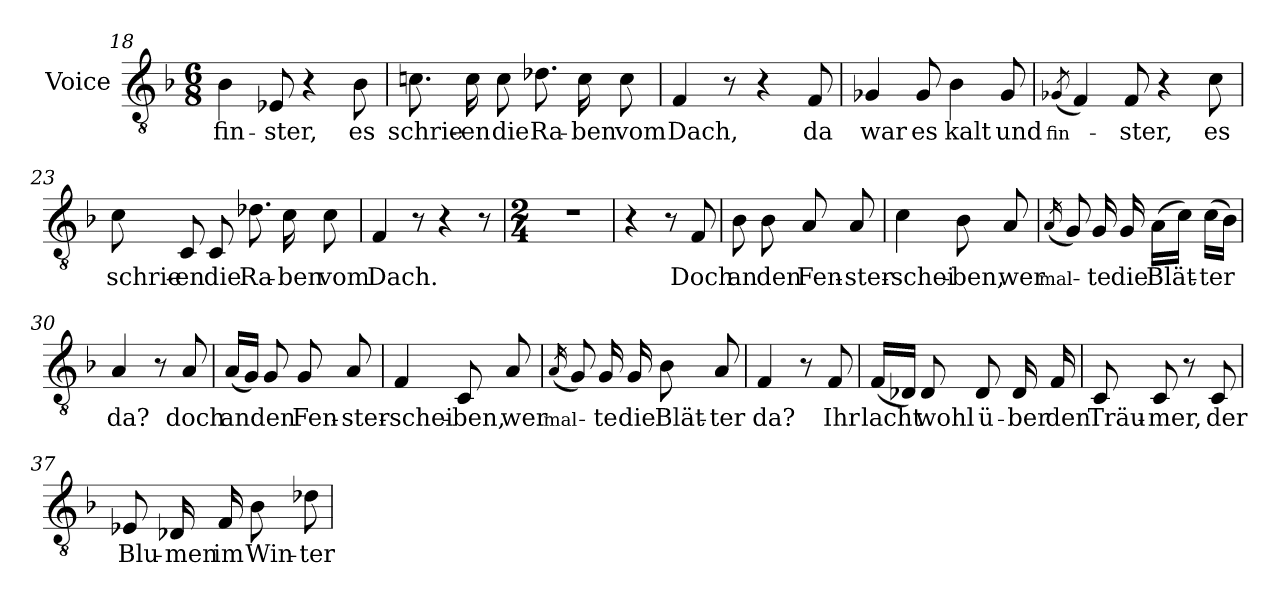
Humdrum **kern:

**kern	**text
*part1	*part1
*staff1	*staff1
*I"Voice	*
*clefGv2	*
*ITrd7c12	*
*k[b-]	*
*F:	*
*M6/8	*
=18	=18
!	!LO:LY:b:color=#000000
4BB-i\	fin-
!	!LO:LY:b:color=#000000
8EE-Xi/	-ster,
4r	.
!	!LO:LY:b:color=#000000
8BB-i\	es
!!LO:LB:g=z
=19	=19
!	!LO:LY:b:color=#000000
8.Cni\	schrie-
!	!LO:LY:b:color=#000000
16Ci\	-en
!	!LO:LY:b:color=#000000
8Ci\	die
!	!LO:LY:b:color=#000000
8.D-Xi\	Ra-
!	!LO:LY:b:color=#000000
16Ci\	-ben
!	!LO:LY:b:color=#000000
8Ci\	vom
=20	=20
!	!LO:LY:b:color=#000000
4FFi/	Dach,
8r	.
4r	.
!	!LO:LY:b:color=#000000
8FFi/	da
=21	=21
!	!LO:LY:b:color=#000000
4GG-Xi/	war
!	!LO:LY:b:color=#000000
8GG-i/	es
!	!LO:LY:b:color=#000000
4BB-i\	kalt
!	!LO:LY:b:color=#000000
8GG-i/	und
=22	=22
!	!LO:LY:b:color=#000000
(8qGG-Xi/	fin-
4FFi/)	.
!	!LO:LY:b:color=#000000
8FFi/	-ster,
4r	.
!	!LO:LY:b:color=#000000
8Ci\	es
=23	=23
!	!LO:LY:b:color=#000000
8Ci\	schrie-
!	!LO:LY:b:color=#000000
8CCi/	-en
!	!LO:LY:b:color=#000000
8CCi/	die
!	!LO:LY:b:color=#000000
8.D-Xi\	Ra-
!	!LO:LY:b:color=#000000
16Ci\	-ben
!	!LO:LY:b:color=#000000
8Ci\	vom
=24	=24
!	!LO:LY:b:color=#000000
4FFi/	Dach.
8r	.
4r	.
8r	.
=25	=25
*M2/4	*
!LO:N:vis=1	!
2r	.
!!LO:LB:g=z
=26	=26
4r	.
8r	.
!	!LO:LY:b:color=#000000
8FFi/	Doch
=27	=27
!	!LO:LY:b:color=#000000
8BB-i\	an
!	!LO:LY:b:color=#000000
8BB-i\	den
!	!LO:LY:b:color=#000000
8AAi/	Fen-
!	!LO:LY:b:color=#000000
8AAi/	-ster-
=28	=28
!	!LO:LY:b:color=#000000
4Ci\	-schei-
!	!LO:LY:b:color=#000000
8BB-i\	-ben,
!	!LO:LY:b:color=#000000
8AAi/	wer
=29	=29
!	!LO:LY:b:color=#000000
(16qAAi/	mal-
8GGi/)	.
!	!LO:LY:b:color=#000000
16GGi/	-te
!	!LO:LY:b:color=#000000
16GGi/	die
!	!LO:LY:b:color=#000000
(16AAi\LL	Blät-
16Ci\JJ)	.
!	!LO:LY:b:color=#000000
(16Ci\LL	-ter
16BB-i\JJ)	.
=30	=30
!	!LO:LY:b:color=#000000
4AAi/	da?
8r	.
!	!LO:LY:b:color=#000000
8AAi/	doch
=31	=31
!	!LO:LY:b:color=#000000
(16AAi/LL	an
16GGi/JJ)	.
!	!LO:LY:b:color=#000000
8GGi/	den
!	!LO:LY:b:color=#000000
8GGi/	Fen-
!	!LO:LY:b:color=#000000
8AAi/	-ster-
=32	=32
!	!LO:LY:b:color=#000000
4FFi/	-schei-
!	!LO:LY:b:color=#000000
8CCi/	-ben,
!	!LO:LY:b:color=#000000
8AAi/	wer
!!LO:LB:g=z
=33	=33
!	!LO:LY:b:color=#000000
(16qAAi/	mal-
8GGi/)	.
!	!LO:LY:b:color=#000000
16GGi/	-te
!	!LO:LY:b:color=#000000
16GGi/	die
!	!LO:LY:b:color=#000000
8BB-i\	Blät-
!	!LO:LY:b:color=#000000
8AAi/	-ter
=34	=34
!	!LO:LY:b:color=#000000
4FFi/	da?
8r	.
!	!LO:LY:b:color=#000000
8FFi/	Ihr
=35	=35
!	!LO:LY:b:color=#000000
(16FFi/LL	lacht
16DD-Xi/JJ)	.
!	!LO:LY:b:color=#000000
8DD-i/	wohl
!	!LO:LY:b:color=#000000
8DD-i/	ü-
!	!LO:LY:b:color=#000000
16DD-i/	-ber
!	!LO:LY:b:color=#000000
16FFi/	den
=36	=36
!	!LO:LY:b:color=#000000
8CCi/	Träu-
!	!LO:LY:b:color=#000000
8CCi/	-mer,
8r	.
!	!LO:LY:b:color=#000000
8CCi/	der
=37	=37
!	!LO:LY:b:color=#000000
8EE-Xi/	Blu-
!	!LO:LY:b:color=#000000
16DD-Xi/	-men
!	!LO:LY:b:color=#000000
16FFi/	im
!	!LO:LY:b:color=#000000
8BB-i\	Win-
!	!LO:LY:b:color=#000000
8D-Xi\	-ter
=	=
*-	*-
